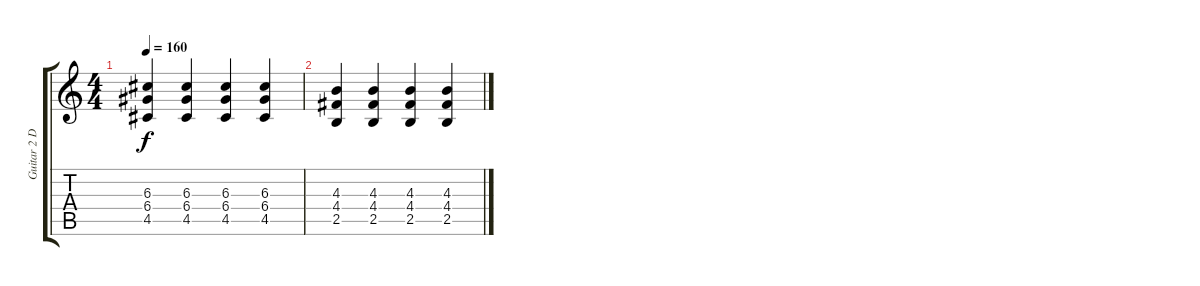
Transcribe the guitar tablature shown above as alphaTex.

\track ("Guitar 2 Disto" "Guitar 2 D") {instrument distortionguitar}
\staff {score tabs}
\tuning (E4 B3 G3 D3 A2 E2) {hide}
\ts (4 4)
\tempo 160
\clef g2
\ks c
(6.3 6.4 4.5).4{dy f} (6.3 6.4 4.5).4 (6.3 6.4 4.5).4 (6.3 6.4 4.5).4 |
(4.3 4.4 2.5).4 (4.3 4.4 2.5).4 (4.3 4.4 2.5).4 (4.3 4.4 2.5).4
